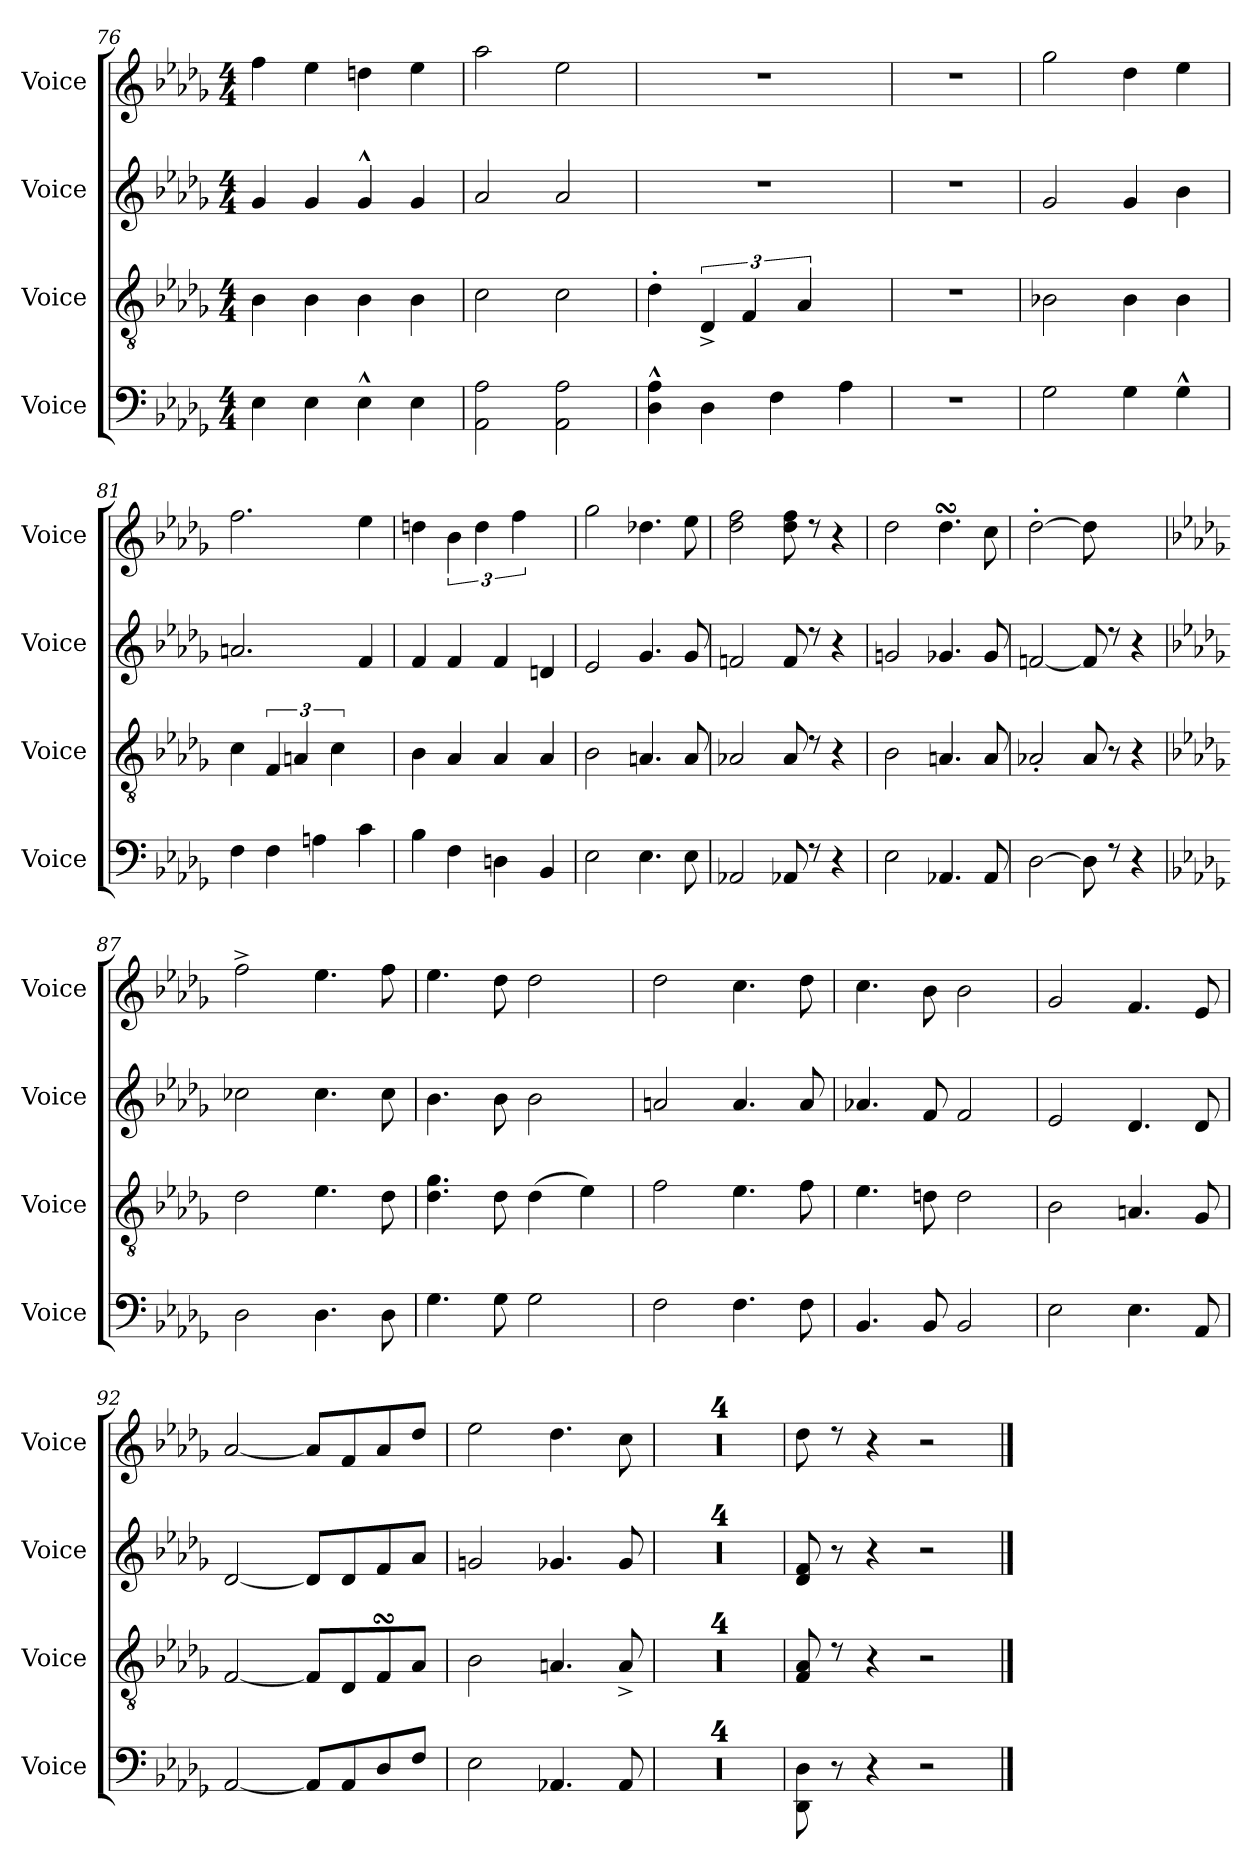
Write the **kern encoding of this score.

**kern	**kern	**kern	**kern
*part4	*part3	*part2	*part1
*staff4	*staff3	*staff2	*staff1
*I"Voice	*I"Voice	*I"Voice	*I"Voice
*I'Voice	*I'Voice	*I'Voice	*I'Voice
*clefF4	*clefGv2	*clefG2	*clefG2
*k[b-e-a-d-g-]	*k[b-e-a-d-g-]	*k[b-e-a-d-g-]	*k[b-e-a-d-g-]
*M4/4	*M4/4	*M4/4	*M4/4
=76	=76	=76	=76
4E-\	4B-\	4g-/	4ff\
4E-\	4B-\	4g-/	4ee-\
4E-^^>\	4B-\	4g-^^>/	4ddn\
4E-\	4B-\	4g-/	4ee-\
!!LO:LB:g=z
=77	=77	=77	=77
2AA-\ 2A-\	2c\	2a-/	2aa-\
2AA-\ 2A-\	2c\	2a-/	2ee-\
=78	=78	=78	=78
4D-\^^> 4A-\^^>	4d-'<\	1r	1r
4D-\	6D-^</	.	.
.	6F/	.	.
4F\	.	.	.
.	6A-/	.	.
4A-\	4ryy	.	.
=79	=79	=79	=79
1r	1r	1rdd	1rdd
=80	=80	=80	=80
2G-\	2B-X\	2g-/	2gg-\
4G-\	4B-\	4g-/	4dd-\
4G-^^>\	4B-\	4b-\	4ee-\
=81	=81	=81	=81
4F\	4c\	2.an/	2.ff\
4F\	6F/	.	.
.	6An/	.	.
4An\	.	.	.
.	6c\	.	.
4c\	4ryy	4f/	4ee-\
=82	=82	=82	=82
4B-\	4B-\	4f/	4ddn\
4F\	4A-/	4f/	6b-\
.	.	.	6dd\
4Dn\	4A-/	4f/	.
.	.	.	6ff\
4BB-/	4A-/	4dn/	4ryy
!!LO:LB:g=z
=83	=83	=83	=83
2E-\	2B-\	2e-/	2gg-\
4.E-\	4.An/	4.g-/	4.dd-X\
8E-\	8A/	8g-/	8ee-\
=84	=84	=84	=84
2AA-X/	2A-X/	2fn/	2dd-\ 2ff\
8AA-X/	8A-/	8f/	8dd-\ 8ff\
8rE	8rc	8rcc	8rcc
4r	4r	4r	4r
=85	=85	=85	=85
2E-\	2B-\	2gn/	2dd-\
4.AA-X/	4.An/	4.g-X/	4.dd-sSSs\
8AA-/	8A/	8g-/	8cc\
=86	=86	=86	=86
[>2D-\	2A-X'</	[<2fn/	[>2dd-'<\
8D-\]	8A-/	8f/]	8dd-\]
8rE	8r	8rcc	4.ryy
4r	4r	4r	.
!!LO:PB:g=z
=87	=87	=87	=87
*k[b-e-a-d-g-]	*k[b-e-a-d-g-]	*k[b-e-a-d-g-]	*k[b-e-a-d-g-]
2D-\	2d-\	2cc-X\	2ff^<\
4.D-\	4.e-\	4.cc-\	4.ee-\
8D-\	8d-\	8cc-\	8ff\
=88	=88	=88	=88
4.G-\	4.d-\ 4.g-\	4.b-\	4.ee-\
8G-\	8d-\	8b-\	8dd-\
2G-\	(>4d-\	2b-\	2dd-\
.	4e-\)	.	.
=89	=89	=89	=89
2F\	2f\	2an/	2dd-\
4.F\	4.e-\	4.a/	4.cc\
8F\	8f\	8a/	8dd-\
=90	=90	=90	=90
4.BB-/	4.e-\	4.a-X/	4.cc\
8BB-/	8dn\	8f/	8b-\
2BB-/	2d\	2f/	2b-\
!!LO:LB:g=z
=91	=91	=91	=91
2E-\	2B-\	2e-/	2g-/
4.E-\	4.An/	4.d-/	4.f/
8AA-/	8G-/	8d-/	8e-/
=92	=92	=92	=92
[<2AA-/	[<2F/	[<2d-/	[<2a-/
8AA-/L]	8F/L]	8d-/L]	8a-/L]
8AA-/	8D-/	8d-/	8f/
8D-/	8FsSsS/	8f/	8a-/
8F/J	8A-/J	8a-/J	8dd-/J
=93	=93	=93	=93
2E-\	2B-\	2gn/	2ee-\
4.AA-X/	4.An/	4.g-X/	4.dd-\
8AA-/	8A^</	8g-/	8cc\
=94	=94	=94	=94
1r	1r	1r	1r
=95	=95	=95	=95
1r	1r	1r	1r
=96	=96	=96	=96
1r	1r	1r	1r
=97	=97	=97	=97
1r	1r	1r	1r
=98	=98	=98	=98
8DD-\ 8D-\	8F/ 8A-/	8d-/ 8f/	8dd-\
8r	8rc	8r	8rcc
4r	4r	4r	4r
2rE	2rc	2r	2rcc
==	==	==	==
*-	*-	*-	*-
